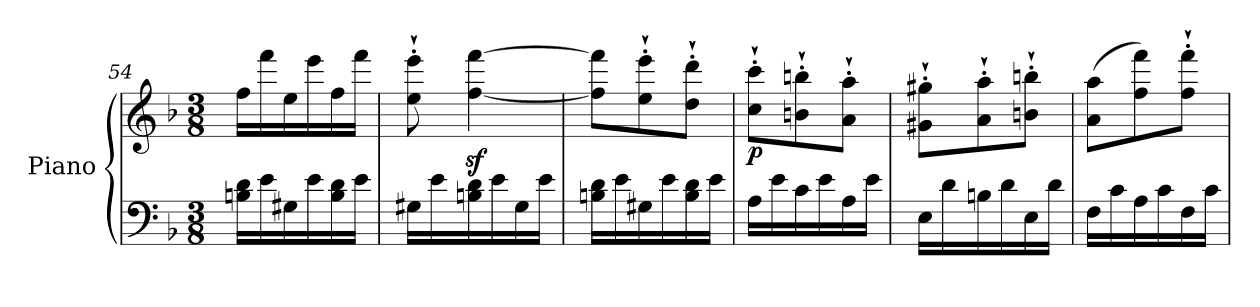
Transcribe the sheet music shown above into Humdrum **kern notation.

**kern	**kern	**dynam
*part1	*part1	*part1
*staff2	*staff1	*staff1/2
*I"Piano	*	*
*I'Pno	*	*
*clefF4	*clefG2	*
*k[b-]	*k[b-]	*
*M3/8	*M3/8	*
=54	=54	=54
16Bn\ 16d\LL	16ff\LL	.
16e\	16fff\	.
16G#X\	16ee\	.
16e\	16eee\	.
16B\ 16d\	16ff\	.
16e\JJ	16fff\JJ	.
=55	=55	=55
16G#X\LL	8ee\'` 8eee\'`	.
16e\	.	.
16Bn\ 16d\	[4ff\z< [4fff\z<	.
16e\	.	.
16G#\	.	.
16e\JJ	.	.
!!LO:LB:g=z
=56	=56	=56
!	!	!LO:DY:b
16Bn\ 16d\LL	8ff\] 8fff\]L	other-dynamics
16e\	.	.
16G#X\	8ee\'` 8eee\'`	.
16e\	.	.
16B\ 16d\	8dd\'` 8ddd\'`J	.
16e\JJ	.	.
=57	=57	=57
!	!	!LO:DY:b
16A\LL	8cc\'` 8ccc\'`L	p
16e\	.	.
16c\	8bn\'` 8bbn\'`	.
16e\	.	.
16A\	8a\'` 8aa\'`J	.
16e\JJ	.	.
=58	=58	=58
16E\LL	8g#X\'` 8gg#X\'`L	.
16d\	.	.
16Bn\	8a\'` 8aa\'`	.
16d\	.	.
16E\	8bn\'` 8bbn\'`J	.
16d\JJ	.	.
=59	=59	=59
!	!	!LO:DY:b
16F\LL	(>8a\ 8aa\L	other-dynamics
16c\	.	.
16A\	8ff\ 8fff\)	.
16c\	.	.
16F\	8ff\'` 8fff\'`J	.
16c\JJ	.	.
=	=	=
*-	*-	*-
